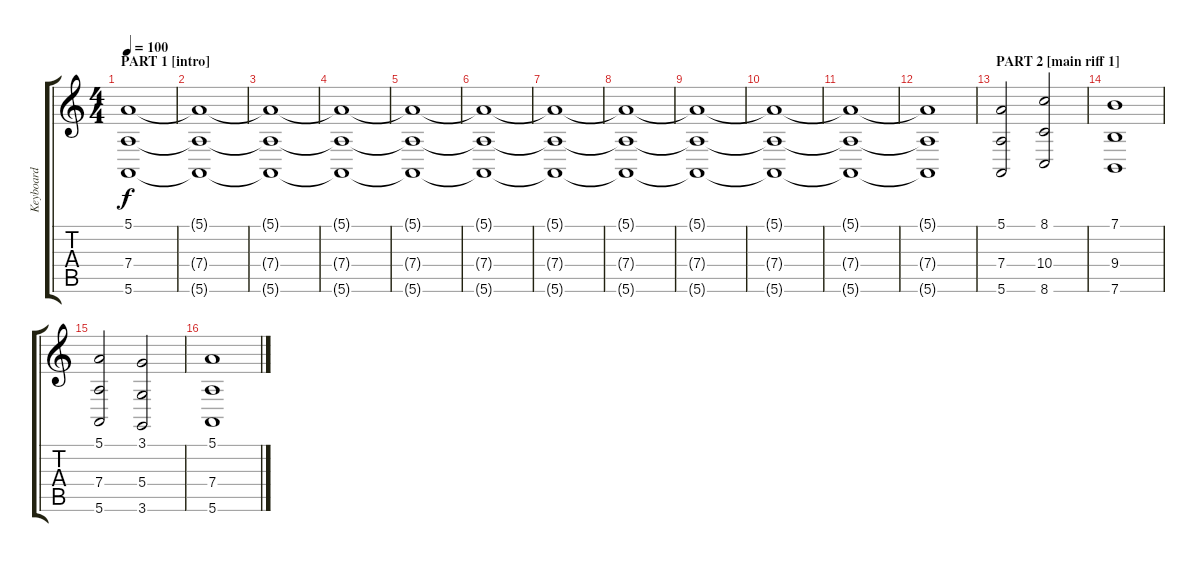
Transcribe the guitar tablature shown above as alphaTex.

\track ("Keyboard" "Keyboard") {instrument stringensemble1}
\staff {score tabs}
\tuning (E4 B3 G3 D3 A2 E2) {hide}
\ts (4 4)
\section ("" "PART 1 [intro]")
\tempo 100
\clef g2
\ks c
(5.1 7.4 5.6).1{dy f instrument stringensemble1} |
(5.1{t} 7.4{t} 5.6{t}).1 |
(5.1{t} 7.4{t} 5.6{t}).1 |
(5.1{t} 7.4{t} 5.6{t}).1 |
(5.1{t} 7.4{t} 5.6{t}).1 |
(5.1{t} 7.4{t} 5.6{t}).1 |
(5.1{t} 7.4{t} 5.6{t}).1 |
(5.1{t} 7.4{t} 5.6{t}).1 |
(5.1{t} 7.4{t} 5.6{t}).1 |
(5.1{t} 7.4{t} 5.6{t}).1 |
(5.1{t} 7.4{t} 5.6{t}).1 |
(5.1{t} 7.4{t} 5.6{t}).1 |
\section ("" "PART 2 [main riff 1]")
(5.1 7.4 5.6).2{volume 12} (8.1 10.4 8.6).2 |
(7.1 9.4 7.6).1 |
(5.1 7.4 5.6).2 (3.1 5.4 3.6).2 |
(5.1 7.4 5.6).1
